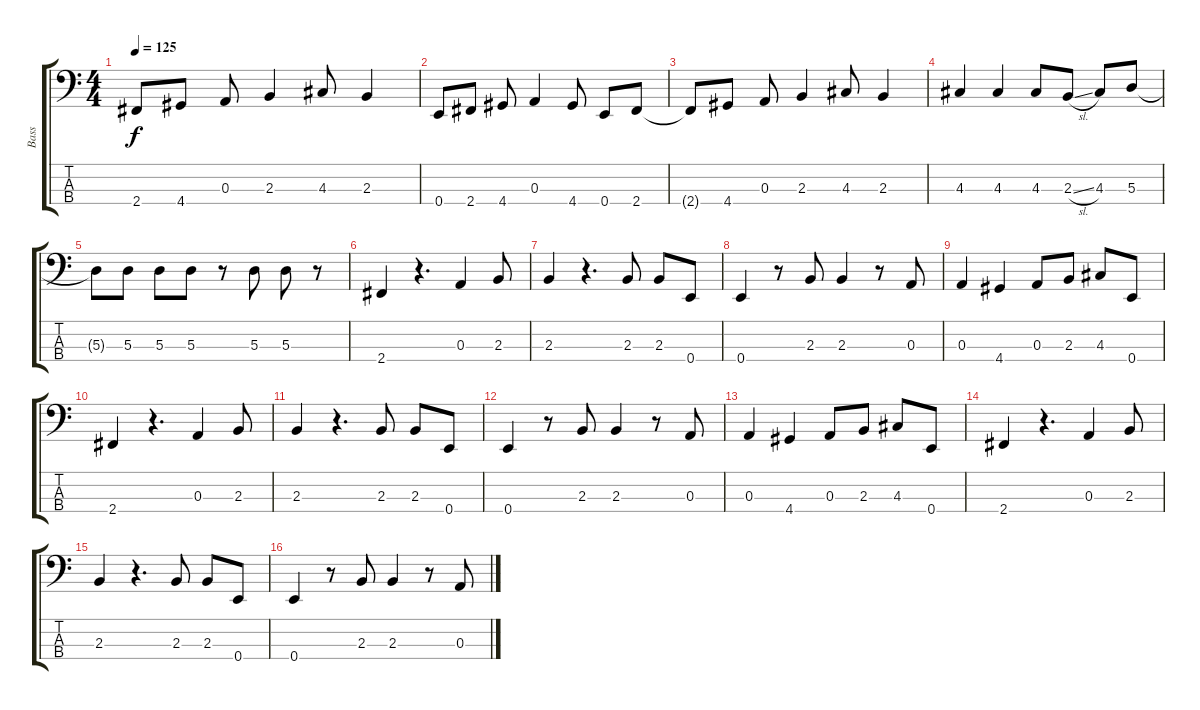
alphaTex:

\track ("Bass" "Bass") {instrument electricbasspick}
\staff {score tabs}
\tuning (G2 D2 A1 E1) {hide}
\ts (4 4)
\tempo 125
\clef f4
\ks c
2.4{t}.8{dy f} 4.4.8 0.3.8 2.3.4 4.3.8 2.3.4 |
0.4.8 2.4.8 4.4.8 0.3.4 4.4.8 0.4.8 2.4.8 |
2.4{t}.8 4.4.8 0.3.8 2.3.4 4.3.8 2.3.4 |
4.3.4 4.3.4 4.3.8 2.3{sl}.8 4.3.8 5.3.8 |
5.3{t}.8 5.3.8 5.3.8 5.3.8 r.8 5.3.8 5.3.8 r.8 |
2.4.4 r.4{d} 0.3.4 2.3.8 |
2.3.4 r.4{d} 2.3.8 2.3.8 0.4.8 |
0.4.4 r.8 2.3.8 2.3.4 r.8 0.3.8 |
0.3.4 4.4.4 0.3.8 2.3.8 4.3.8 0.4.8 |
2.4.4 r.4{d} 0.3.4 2.3.8 |
2.3.4 r.4{d} 2.3.8 2.3.8 0.4.8 |
0.4.4 r.8 2.3.8 2.3.4 r.8 0.3.8 |
0.3.4 4.4.4 0.3.8 2.3.8 4.3.8 0.4.8 |
2.4.4 r.4{d} 0.3.4 2.3.8 |
2.3.4 r.4{d} 2.3.8 2.3.8 0.4.8 |
0.4.4 r.8 2.3.8 2.3.4 r.8 0.3.8
